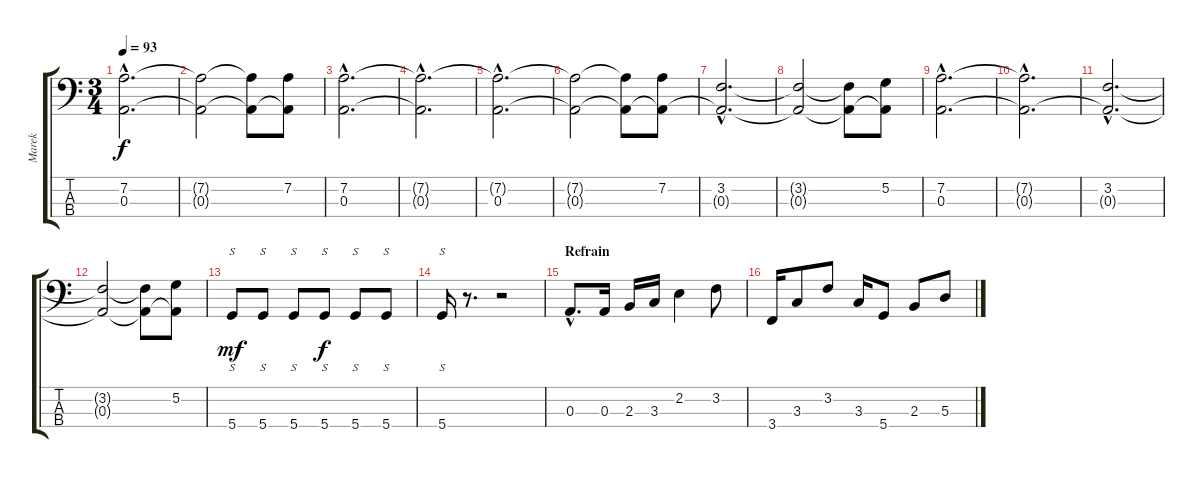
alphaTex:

\track ("Marek" "Marek") {instrument electricbassfinger}
\staff {score tabs}
\tuning (G2 D2 A1 D1) {hide}
\ts (3 4)
\tempo 93
\clef f4
\ks c
(7.2{hac t} 0.3{hac}).2{d dy f} |
(7.2{t} 0.3{t}).2 (7.2{t} 0.3{t}).8 (7.2 0.3{t}).8 |
(7.2{hac} 0.3{hac}).2{d} |
(7.2{hac t} 0.3{hac t}).2{d} |
(7.2{hac t} 0.3{hac}).2{d} |
(7.2{t} 0.3{t}).2 (7.2{t} 0.3{t}).8 (7.2 0.3{t}).8 |
(3.2{hac} 0.3{hac t}).2{d} |
(3.2{t} 0.3{t}).2 (3.2{t} 0.3{t}).8 (5.2 0.3{t}).8 |
(7.2{hac} 0.3{hac}).2{d} |
(7.2{hac t} 0.3{hac t}).2{d} |
(3.2{hac} 0.3{hac t}).2{d} |
(3.2{t} 0.3{t}).2 (3.2{t} 0.3{t}).8 (5.2 0.3{t}).8 |
5.4.8{s dy mf instrument slapbass1} 5.4.8{s} 5.4.8{s} 5.4.8{s dy f} 5.4.8{s} 5.4.8{s} |
5.4.16{s} r.8{d} r.2 |
\section ("" "Refrain")
0.3{hac}.8{d instrument electricbassfinger} 0.3.16 2.3.16 3.3.16 2.2.4 3.2.8 |
3.4.16 3.3.8 3.2.8 3.3.16 5.4.8 2.3.8 5.3.8
